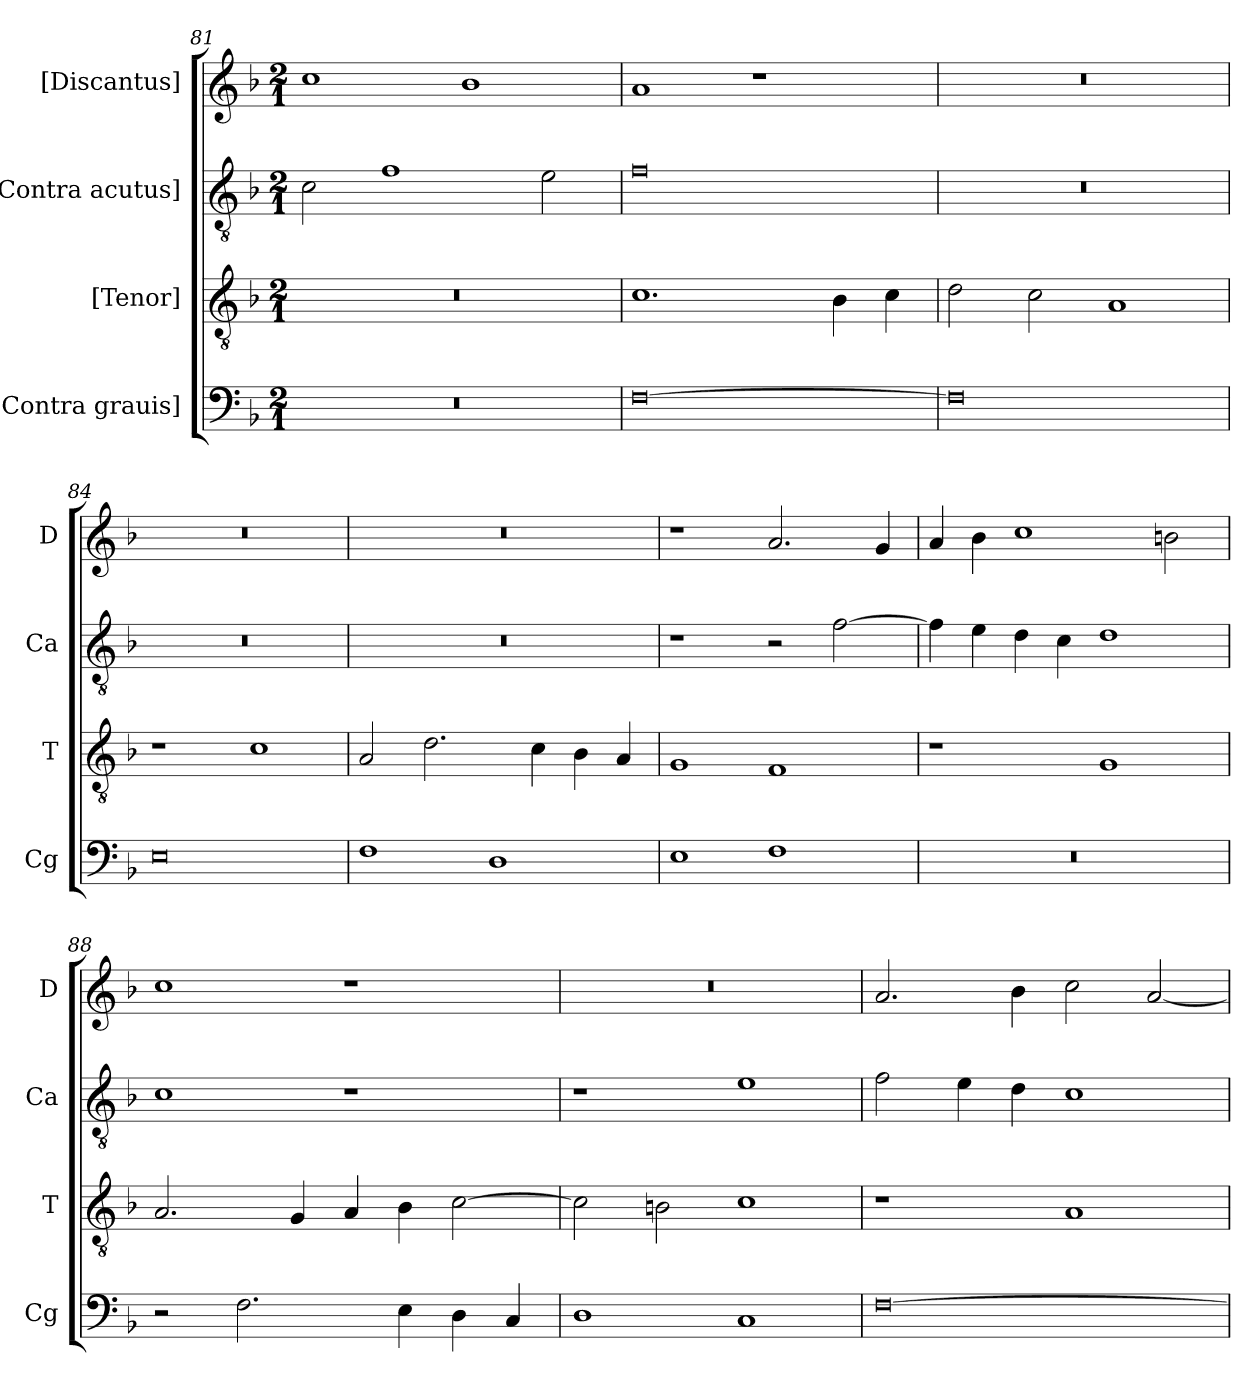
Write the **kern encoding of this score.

**kern	**kern	**kern	**kern
*part4	*part3	*part2	*part1
*staff4	*staff3	*staff2	*staff1
*I"[Contra grauis]	*I"[Tenor]	*I"[Contra acutus]	*I"[Discantus]
*I'Cg	*I'T	*I'Ca	*I'D
*clefF4	*clefGv2	*clefGv2	*clefG2
*k[b-]	*k[b-]	*k[b-]	*k[b-]
*F:	*F:	*F:	*F:
*M2/1	*M2/1	*M2/1	*M2/1
=81	=81	=81	=81
0r	0r	2c	1cc
.	.	1f	.
.	.	.	1b-
.	.	2e	.
=82	=82	=82	=82
[0F	1.c	0f	1a
.	.	.	1r
.	4B-	.	.
.	4c	.	.
=83	=83	=83	=83
0F]	2d	0r	0r
.	2c	.	.
.	1A	.	.
=84	=84	=84	=84
0E	1r	0r	0r
.	1c	.	.
=85	=85	=85	=85
1F	2A	0r	0r
.	2.d	.	.
1D	.	.	.
.	4c	.	.
.	4B-	.	.
.	4A	.	.
=86	=86	=86	=86
1E	1G	1r	1r
1F	1F	2r	2.a
.	.	[2f	.
.	.	.	4g
=87	=87	=87	=87
0r	1r	4f]	4a
.	.	4e	4b-
.	.	4d	1cc
.	.	4c	.
.	1G	1d	.
.	.	.	2bn
=88	=88	=88	=88
2r	2.A	1c	1cc
2.F	.	.	.
.	4G	.	.
.	4A	1r	1r
4E	4B-	.	.
4D	[2c	.	.
4C	.	.	.
=89	=89	=89	=89
1D	2c]	1r	0r
.	2Bn	.	.
1C	1c	1e	.
=90	=90	=90	=90
[0F	1r	2f	2.a
.	.	4e	.
.	.	4d	4b-
.	1A	1c	2cc
.	.	.	[2a
=	=	=	=
*-	*-	*-	*-
